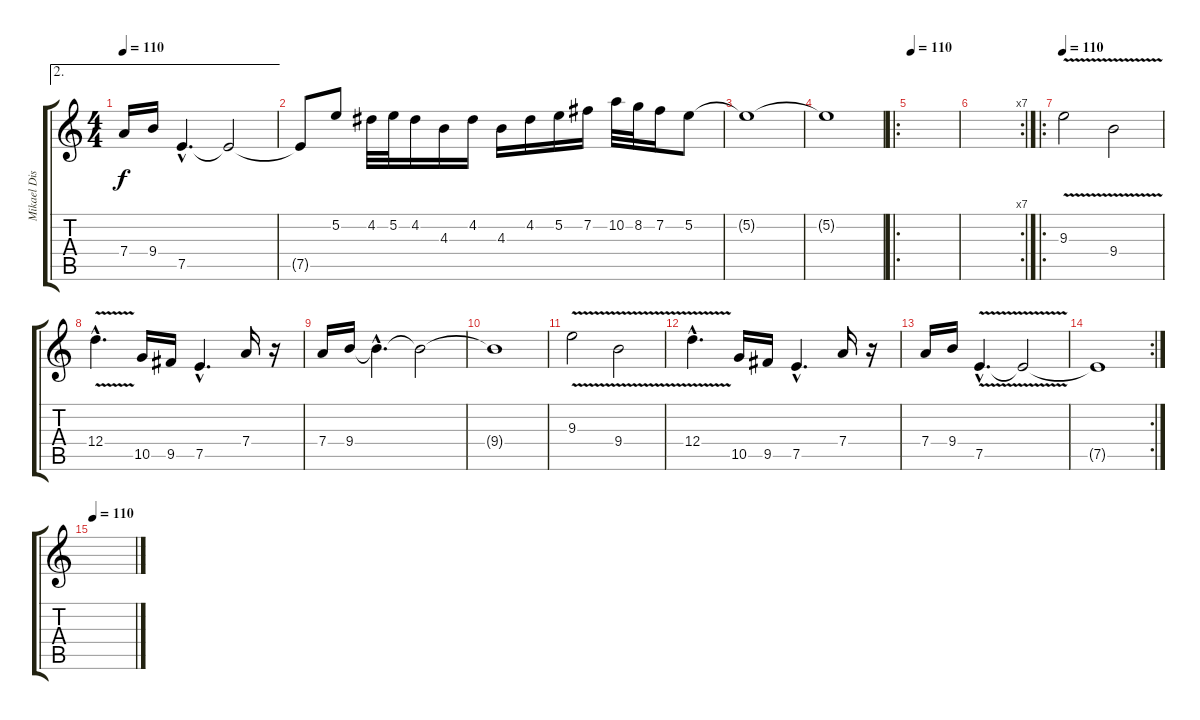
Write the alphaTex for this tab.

\track ("Mikael Distortion" "Mikael Dis") {instrument distortionguitar}
\staff {score tabs}
\tuning (E4 B3 G3 D3 A2 E2) {hide}
\ae 2
\ts (4 4)
\tempo 110
\clef g2
\ks c
7.4.16{dy f} 9.4.16 7.5{hac}.4{d} 7.5{t}.2 |
7.5{t}.8 5.2.8 4.2.32 5.2.32 4.2.16 4.3.16 4.2.16 4.3.16 4.2.16 5.2.16 7.2.16 10.2.32 8.2.32 7.2.16 5.2.8 |
5.2{t}.1 |
5.2{t}.1 |
\ro
\tempo 110
|
\rc 7
|
\ro
\tempo 110
9.3{v}.2 9.4{v}.2 |
12.4{v hac}.4{d} 10.5.16 9.5.16 7.5{hac}.4{d} 7.4.16 r.16 |
7.4.16 9.4.16 9.4{hac t}.4{d} 9.4{t}.2 |
9.4{t}.1 |
9.3{v}.2 9.4{v}.2 |
12.4{v hac}.4{d} 10.5.16 9.5.16 7.5{hac}.4{d} 7.4.16 r.16 |
7.4.16 9.4.16 7.5{v hac}.4{d} 7.5{t}.2 |
\rc 2
7.5{t}.1 |
\tempo 110
